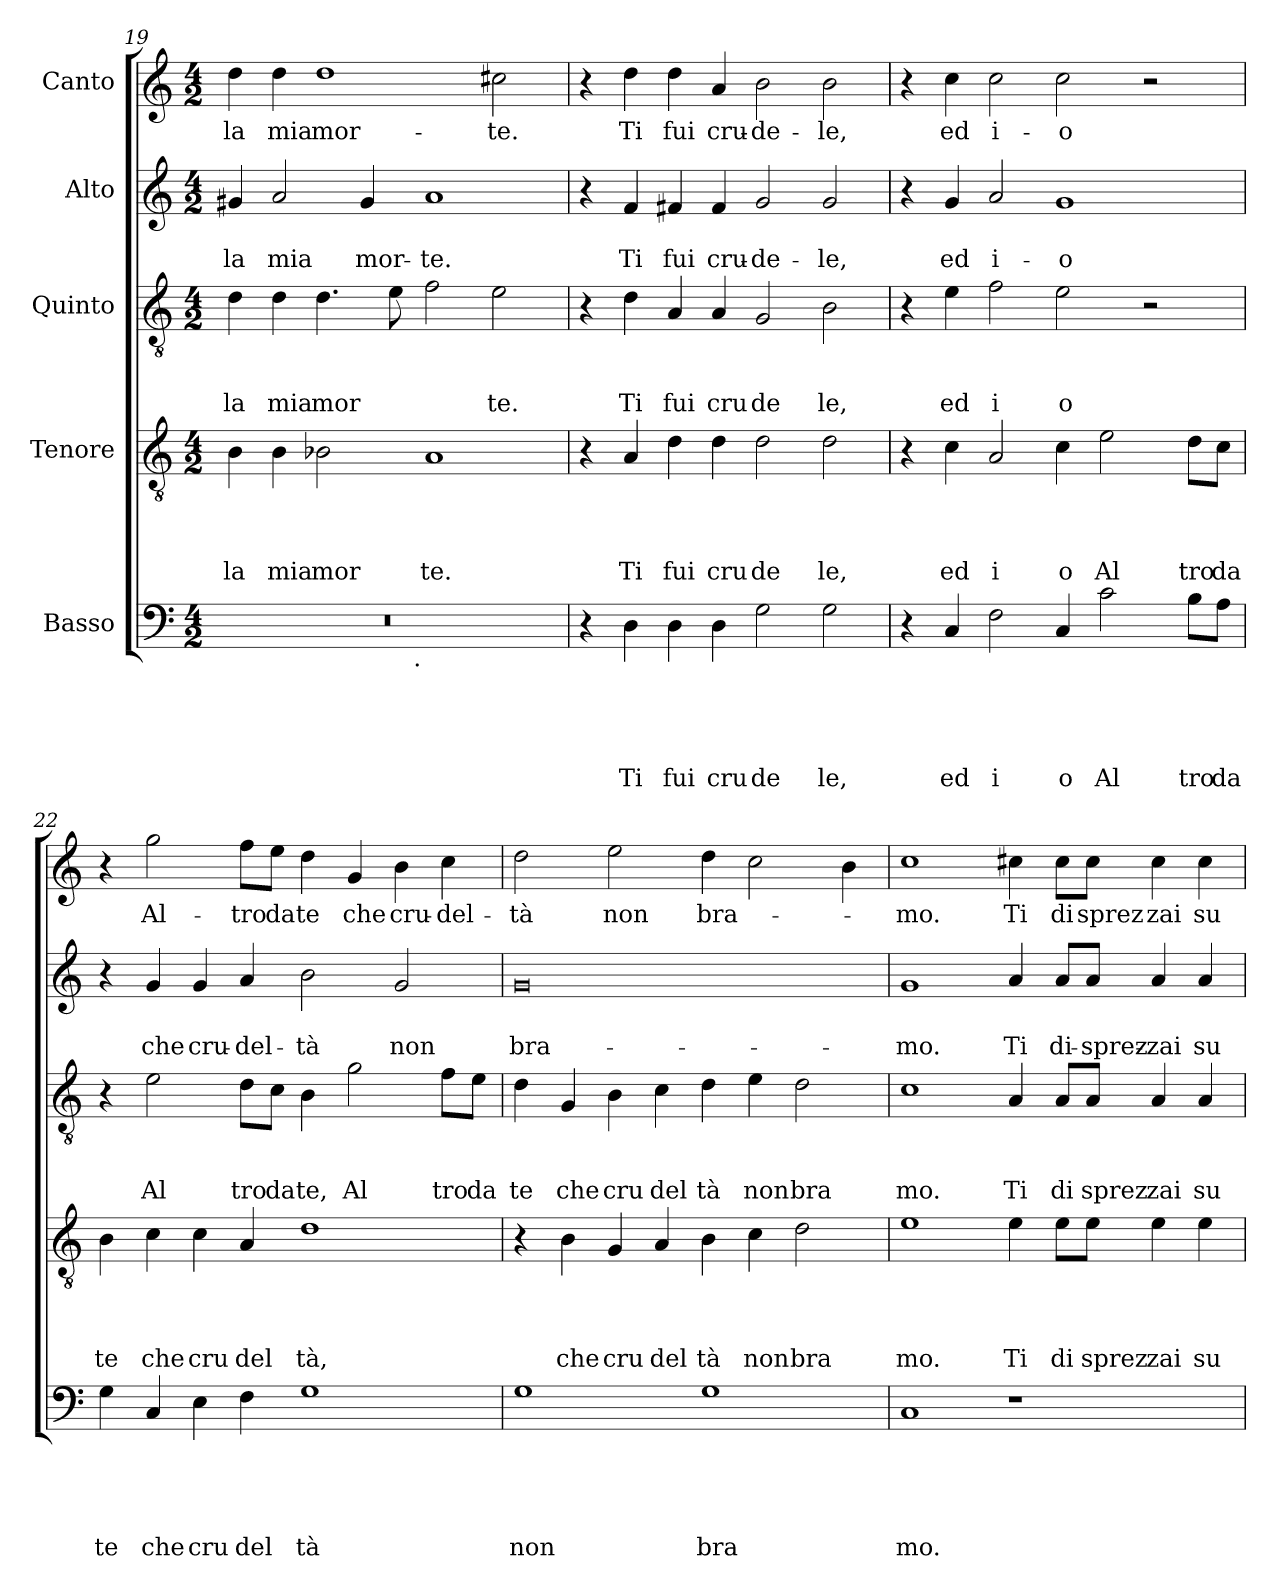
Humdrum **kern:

**kern	**text	**text	**text	**text	**text	**kern	**text	**text	**text	**text	**kern	**text	**text	**text	**kern	**text	**text	**kern	**text
*part5	*part5	*part5	*part5	*part5	*part5	*part4	*part4	*part4	*part4	*part4	*part3	*part3	*part3	*part3	*part2	*part2	*part2	*part1	*part1
*staff5	*staff5	*staff5	*staff5	*staff5	*staff5	*staff4	*staff4	*staff4	*staff4	*staff4	*staff3	*staff3	*staff3	*staff3	*staff2	*staff2	*staff2	*staff1	*staff1
*I"Basso	*	*	*	*	*	*I"Tenore	*	*	*	*	*I"Quinto	*	*	*	*I"Alto	*	*	*I"Canto	*
!!LO:PB:g=z
*clefF4	*	*	*	*	*	*clefGv2	*	*	*	*	*clefGv2	*	*	*	*clefG2	*	*	*clefG2	*
*k[]	*	*	*	*	*	*k[]	*	*	*	*	*k[]	*	*	*	*k[]	*	*	*k[]	*
*C:	*	*	*	*	*	*C:	*	*	*	*	*C:	*	*	*	*C:	*	*	*C:	*
*M4/2	*	*	*	*	*	*M4/2	*	*	*	*	*M4/2	*	*	*	*M4/2	*	*	*M4/2	*
=19	=19	=19	=19	=19	=19	=19	=19	=19	=19	=19	=19	=19	=19	=19	=19	=19	=19	=19	=19
!	!	!	!	!	!	!	!	!	!	!LO:LY:b	!	!	!	!LO:LY:b	!	!	!LO:LY:b	!	!LO:LY:b
*^	*	*	*	*	*	*	*	*	*	*	*	*	*	*	*	*	*	*	*
0r	2ryy	.	.	.	.	.	4B\	.	.	.	la	4d\	.	.	la	4g#X/	.	la	4dd\	la
!	!	!	!	!	!	!	!	!	!	!	!LO:LY:b	!	!	!	!LO:LY:b	!	!	!LO:LY:b	!	!LO:LY:b
.	.	.	.	.	.	.	4B\	.	.	.	mia	4d\	.	.	mia	2a/	.	mia	4dd\	mia
!	!	!	!	!	!	!	!	!	!	!	!LO:LY:b	!	!	!	!LO:LY:b	!	!	!	!	!LO:LY:b
.	4...ryy	.	.	.	.	.	2B-X\	.	.	.	mor	4.d\	.	.	mor	.	.	.	1dd	mor-
!	!	!	!	!	!	!	!	!	!	!	!	!	!	!	!	!	!	!LO:LY:b	!	!
.	.	.	.	.	.	.	.	.	.	.	.	.	.	.	.	4g#/	.	mor-	.	.
.	.	.	.	.	.	.	.	.	.	.	.	8e\	.	.	.	.	.	.	.	.
!	!LO:TX:b:t=.	!	!	!	!	!	!	!	!	!	!	!	!	!	!	!	!	!	!	!
.	1ryy	.	.	.	.	.	.	.	.	.	.	.	.	.	.	.	.	.	.	.
!	!	!	!	!	!	!	!	!	!	!	!LO:LY:b	!	!	!	!	!	!	!LO:LY:b	!	!
.	.	.	.	.	.	.	1A	.	.	.	te.	2f\	.	.	.	1a	.	-te.	.	.
!	!	!	!	!	!	!	!	!	!	!	!	!	!	!	!LO:LY:b	!	!	!	!	!LO:LY:b
.	.	.	.	.	.	.	.	.	.	.	.	2e\	.	.	te.	.	.	.	2cc#X\	-te.
.	32ryy	.	.	.	.	.	.	.	.	.	.	.	.	.	.	.	.	.	.	.
*v	*v	*	*	*	*	*	*	*	*	*	*	*	*	*	*	*	*	*	*	*
=20	=20	=20	=20	=20	=20	=20	=20	=20	=20	=20	=20	=20	=20	=20	=20	=20	=20	=20	=20
4r	.	.	.	.	.	4r	.	.	.	.	4r	.	.	.	4r	.	.	4r	.
!	!	!	!	!	!LO:LY:b	!	!	!	!	!LO:LY:b	!	!	!	!LO:LY:b	!	!	!LO:LY:b	!	!LO:LY:b
4D\	.	.	.	.	Ti	4A/	.	.	.	Ti	4d\	.	.	Ti	4f/	.	Ti	4dd\	Ti
!	!	!	!	!	!LO:LY:b	!	!	!	!	!LO:LY:b	!	!	!	!LO:LY:b	!	!	!LO:LY:b	!	!LO:LY:b
4D\	.	.	.	.	fui	4d\	.	.	.	fui	4A/	.	.	fui	4f#X/	.	fui	4dd\	fui
!	!	!	!	!	!LO:LY:b	!	!	!	!	!LO:LY:b	!	!	!	!LO:LY:b	!	!	!LO:LY:b	!	!LO:LY:b
4D\	.	.	.	.	cru	4d\	.	.	.	cru	4A/	.	.	cru	4f#/	.	cru-	4a/	cru-
!	!	!	!	!	!LO:LY:b	!	!	!	!	!LO:LY:b	!	!	!	!LO:LY:b	!	!	!LO:LY:b	!	!LO:LY:b
2G\	.	.	.	.	de	2d\	.	.	.	de	2G/	.	.	de	2g/	.	-de-	2b\	-de-
!	!	!	!	!	!LO:LY:b	!	!	!	!	!LO:LY:b	!	!	!	!LO:LY:b	!	!	!LO:LY:b	!	!LO:LY:b
2G\	.	.	.	.	le,	2d\	.	.	.	le,	2B\	.	.	le,	2g/	.	-le,	2b\	-le,
=21	=21	=21	=21	=21	=21	=21	=21	=21	=21	=21	=21	=21	=21	=21	=21	=21	=21	=21	=21
4r	.	.	.	.	.	4r	.	.	.	.	4r	.	.	.	4r	.	.	4r	.
!	!	!	!	!	!LO:LY:b	!	!	!	!	!LO:LY:b	!	!	!	!LO:LY:b	!	!	!LO:LY:b	!	!LO:LY:b
4C/	.	.	.	.	ed	4c\	.	.	.	ed	4e\	.	.	ed	4g/	.	ed	4cc\	ed
!	!	!	!	!	!LO:LY:b	!	!	!	!	!LO:LY:b	!	!	!	!LO:LY:b	!	!	!LO:LY:b	!	!LO:LY:b
2F\	.	.	.	.	i	2A/	.	.	.	i	2f\	.	.	i	2a/	.	i-	2cc\	i-
!	!	!	!	!	!LO:LY:b	!	!	!	!	!LO:LY:b	!	!	!	!LO:LY:b	!	!	!LO:LY:b	!	!LO:LY:b
4C/	.	.	.	.	o	4c\	.	.	.	o	2e\	.	.	o	1g	.	-o	2cc\	-o
!	!	!	!	!	!LO:LY:b	!	!	!	!	!LO:LY:b	!	!	!	!	!	!	!	!	!
2c\	.	.	.	.	Al	2e\	.	.	.	Al	.	.	.	.	.	.	.	.	.
.	.	.	.	.	.	.	.	.	.	.	2r	.	.	.	.	.	.	2r	.
!	!	!	!	!	!LO:LY:b	!	!	!	!	!LO:LY:b	!	!	!	!	!	!	!	!	!
8B\L	.	.	.	.	tro	8d\L	.	.	.	tro	.	.	.	.	.	.	.	.	.
!	!	!	!	!	!LO:LY:b	!	!	!	!	!LO:LY:b	!	!	!	!	!	!	!	!	!
8A\J	.	.	.	.	da	8c\J	.	.	.	da	.	.	.	.	.	.	.	.	.
=22	=22	=22	=22	=22	=22	=22	=22	=22	=22	=22	=22	=22	=22	=22	=22	=22	=22	=22	=22
!	!	!	!	!	!LO:LY:b	!	!	!	!	!LO:LY:b	!	!	!	!	!	!	!	!	!
4G\	.	.	.	.	te	4B\	.	.	.	te	4r	.	.	.	4r	.	.	4r	.
!	!	!	!	!	!LO:LY:b	!	!	!	!	!LO:LY:b	!	!	!	!LO:LY:b	!	!	!LO:LY:b	!	!LO:LY:b
4C/	.	.	.	.	che	4c\	.	.	.	che	2e\	.	.	Al	4g/	.	che	2gg\	Al-
!	!	!	!	!	!LO:LY:b	!	!	!	!	!LO:LY:b	!	!	!	!	!	!	!LO:LY:b	!	!
4E\	.	.	.	.	cru	4c\	.	.	.	cru	.	.	.	.	4g/	.	cru-	.	.
!	!	!	!	!	!LO:LY:b	!	!	!	!	!LO:LY:b	!	!	!	!LO:LY:b	!	!	!LO:LY:b	!	!LO:LY:b
4F\	.	.	.	.	del	4A/	.	.	.	del	8d\L	.	.	tro	4a/	.	-del-	8ff\L	-tro
!	!	!	!	!	!	!	!	!	!	!	!	!	!	!LO:LY:b	!	!	!	!	!LO:LY:b
.	.	.	.	.	.	.	.	.	.	.	8c\J	.	.	da	.	.	.	8ee\J	da
!	!	!	!	!	!LO:LY:b	!	!	!	!	!LO:LY:b	!	!	!	!LO:LY:b	!	!	!LO:LY:b	!	!LO:LY:b
1G	.	.	.	.	tà	1d	.	.	.	tà,	4B\	.	.	te,	2b\	.	-tà	4dd\	te
!	!	!	!	!	!	!	!	!	!	!	!	!	!	!LO:LY:b	!	!	!	!	!LO:LY:b
.	.	.	.	.	.	.	.	.	.	.	2g\	.	.	Al	.	.	.	4g/	che
!	!	!	!	!	!	!	!	!	!	!	!	!	!	!	!	!	!LO:LY:b	!	!LO:LY:b
.	.	.	.	.	.	.	.	.	.	.	.	.	.	.	2g/	.	non	4b\	cru-
!	!	!	!	!	!	!	!	!	!	!	!	!	!	!LO:LY:b	!	!	!	!	!LO:LY:b
.	.	.	.	.	.	.	.	.	.	.	8f\L	.	.	tro	.	.	.	4cc\	-del-
!	!	!	!	!	!	!	!	!	!	!	!	!	!	!LO:LY:b	!	!	!	!	!
.	.	.	.	.	.	.	.	.	.	.	8e\J	.	.	da	.	.	.	.	.
=23	=23	=23	=23	=23	=23	=23	=23	=23	=23	=23	=23	=23	=23	=23	=23	=23	=23	=23	=23
!	!	!	!	!	!LO:LY:b	!	!	!	!	!	!	!	!	!LO:LY:b	!	!	!LO:LY:b	!	!LO:LY:b
1G	.	.	.	.	non	4r	.	.	.	.	4d\	.	.	te	0g	.	bra-	2dd\	-tà
!	!	!	!	!	!	!	!	!	!	!LO:LY:b	!	!	!	!LO:LY:b	!	!	!	!	!
.	.	.	.	.	.	4B\	.	.	.	che	4G/	.	.	che	.	.	.	.	.
!	!	!	!	!	!	!	!	!	!	!LO:LY:b	!	!	!	!LO:LY:b	!	!	!	!	!LO:LY:b
.	.	.	.	.	.	4G/	.	.	.	cru	4B\	.	.	cru	.	.	.	2ee\	non
!	!	!	!	!	!	!	!	!	!	!LO:LY:b	!	!	!	!LO:LY:b	!	!	!	!	!
.	.	.	.	.	.	4A/	.	.	.	del	4c\	.	.	del	.	.	.	.	.
!	!	!	!	!	!LO:LY:b	!	!	!	!	!LO:LY:b	!	!	!	!LO:LY:b	!	!	!	!	!LO:LY:b
1G	.	.	.	.	bra	4B\	.	.	.	tà	4d\	.	.	tà	.	.	.	4dd\	bra-
!	!	!	!	!	!	!	!	!	!	!LO:LY:b	!	!	!	!LO:LY:b	!	!	!	!	!
.	.	.	.	.	.	4c\	.	.	.	non	4e\	.	.	non	.	.	.	2cc\	.
!	!	!	!	!	!	!	!	!	!	!LO:LY:b	!	!	!	!LO:LY:b	!	!	!	!	!
.	.	.	.	.	.	2d\	.	.	.	bra	2d\	.	.	bra	.	.	.	.	.
.	.	.	.	.	.	.	.	.	.	.	.	.	.	.	.	.	.	4b\	.
!!LO:LB:g=z
=24	=24	=24	=24	=24	=24	=24	=24	=24	=24	=24	=24	=24	=24	=24	=24	=24	=24	=24	=24
!	!	!	!	!	!LO:LY:b	!	!	!	!	!LO:LY:b	!	!	!	!LO:LY:b	!	!	!LO:LY:b	!	!LO:LY:b
1C	.	.	.	.	mo.	1e	.	.	.	mo.	1c	.	.	mo.	1g	.	-mo.	1cc	-mo.
!	!	!	!	!	!	!	!	!	!	!LO:LY:b	!	!	!	!LO:LY:b	!	!	!LO:LY:b	!	!LO:LY:b
1r	.	.	.	.	.	4e\	.	.	.	Ti	4A/	.	.	Ti	4a/	.	Ti	4cc#X\	Ti
!	!	!	!	!	!	!	!	!	!	!LO:LY:b	!	!	!	!LO:LY:b	!	!	!LO:LY:b	!	!LO:LY:b
.	.	.	.	.	.	8e\L	.	.	.	di	8A/L	.	.	di	8a/L	.	di-	8cc#\L	di
!	!	!	!	!	!	!	!	!	!	!LO:LY:b	!	!	!	!LO:LY:b	!	!	!LO:LY:b	!	!LO:LY:b
.	.	.	.	.	.	8e\J	.	.	.	sprez	8A/J	.	.	sprez	8a/J	.	-sprez-	8cc#\J	sprez
!	!	!	!	!	!	!	!	!	!	!LO:LY:b	!	!	!	!LO:LY:b	!	!	!LO:LY:b	!	!LO:LY:b
.	.	.	.	.	.	4e\	.	.	.	zai	4A/	.	.	zai	4a/	.	-zai	4cc#\	zai
!	!	!	!	!	!	!	!	!	!	!LO:LY:b	!	!	!	!LO:LY:b	!	!	!LO:LY:b	!	!LO:LY:b
.	.	.	.	.	.	4e\	.	.	.	su	4A/	.	.	su	4a/	.	su-	4cc#\	su
=	=	=	=	=	=	=	=	=	=	=	=	=	=	=	=	=	=	=	=
*-	*-	*-	*-	*-	*-	*-	*-	*-	*-	*-	*-	*-	*-	*-	*-	*-	*-	*-	*-
